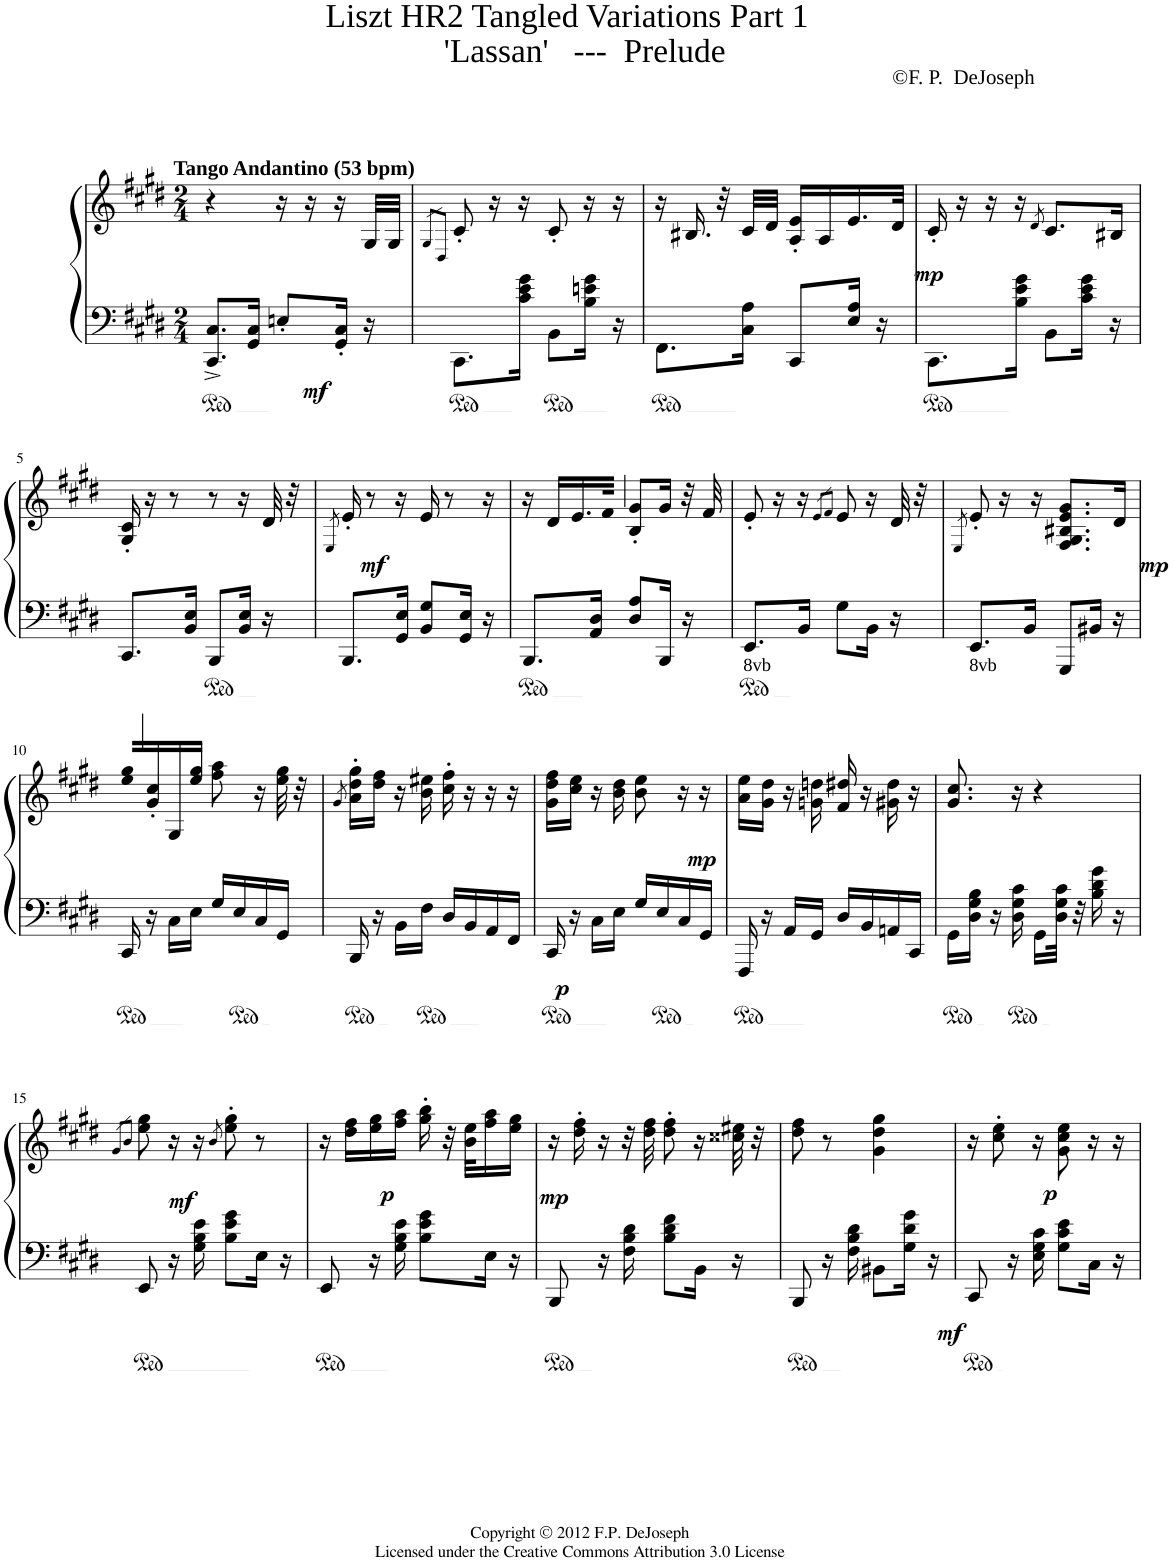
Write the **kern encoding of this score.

**kern	**kern	**dynam
*part1	*part1	*part1
*staff2	*staff1	*staff1/2
*I"Piano	*	*
*I'Pno	*	*
*clefF4	*clefG2	*
*k[f#c#g#d#]	*k[f#c#g#d#]	*
*M2/4	*M2/4	*
=1	=1	=1
!	!LO:TX:a:B:t=Tango Andantino (53 bpm)	!
!	!	!LO:DY:b=2
8.CC#/^ 8.C#/^L	4r	mf
16GG#/ 16C#/Jk	.	.
8En'/L	16r	.
.	16r	.
16GG#/' 16C#/'Jk	16r	.
16r	32G#/LLL	.
.	32G#/JJJ	.
=2	=2	=2
.	8qG#/L	.
.	8qD#/J	.
8.CC#\L	8c#'/	.
.	16r	.
16c#\ 16e\ 16g#\Jk	16r	.
8BB\L	8c#'/	.
16B\ 16en\ 16g#\Jk	16r	.
16r	16r	.
=3	=3	=3
8.FF#\L	16r	.
.	16.B#X/	.
.	32r	.
16C#\ 16A\Jk	32c#/LLL	.
.	32d#/JJJ	.
!	!	!LO:DY:b
8CC#/L	16A/' 16e/'LL	mp
.	16A/	.
16E/ 16A/Jk	16.e/	.
16r	.	.
.	32d#/JJk	.
=4	=4	=4
8.CC#\L	16c#'/	.
.	16r	.
.	16r	.
16B\ 16e\ 16g#\Jk	16r	.
.	8qd#/	.
8BB\L	8.c#/L	.
16c#\ 16e\ 16g#\Jk	.	.
16r	16B#X/Jk	.
!!LO:LB:g=z
=5	=5	=5
8.CC#/L	16G#/' 16c#/'	.
.	16r	.
.	8r	.
16BB/ 16E/Jk	.	.
8BBB/L	8r	.
16BB/ 16E/Jk	16r	.
16r	32d#/	.
.	32r	.
=6	=6	=6
.	8qE/	.
!	!	!LO:DY:b
8.BBB/L	16e'/	mf
.	8r	.
16GG#/ 16E/Jk	16r	.
8BB/ 8G#/L	16e/	.
.	8r	.
16GG#/ 16E/Jk	.	.
16r	16r	.
=7	=7	=7
8.BBB/L	16r	.
.	16d#/LL	.
.	16.e/	.
16AA/ 16D#/Jk	.	.
.	32f#/JJk	.
8D#/ 8A/L	8B/' 8g#/'L	.
16BBB/Jk	16g#/Jk	.
16r	32r	.
.	32f#/	.
=8	=8	=8
*8ba	*	*
8.EEE/L	8e'/	.
.	16r	.
*X8ba	*	*
16BB/Jk	16r	.
.	8qe/L	.
.	8qf#/J	.
8G#\L	8e/	.
16BB\Jk	16r	.
16r	32d#/	.
.	32r	.
=9	=9	=9
.	8qE/	.
*8ba	*	*
8.EEE/L	8e'/	.
.	16r	.
*X8ba	*	*
16BB/Jk	16r	.
!	!	!LO:DY:b
8GGG#/L	8.F#/ 8.G#/ 8.B#X/ 8.e/ 8.g#/L	mp
16BB#X/Jk	.	.
16r	16d#/Jk	.
!!LO:LB:g=z
=10	=10	=10
16CC#/	16ee/ 16gg#/LL	.
16r	16g#/' 16cc#/'	.
16C#\LL	16G#/	.
16E\JJ	16ee/ 16gg#/JJ	.
16G#/LL	8ff#\ 8aa\	.
16E/	.	.
16C#/	16r	.
16GG#/JJ	32ee\ 32gg#\	.
.	32r	.
=11	=11	=11
.	8qg#/	.
16BBB/	16a\' 16dd#\' 16gg#\'LL	.
16r	16dd#\ 16ff#\JJ	.
16BB\LL	16r	.
16F#\JJ	16b\ 16ee#X\	.
16D#/LL	16cc#\' 16ff#\'	.
16BB/	16r	.
16AA/	16r	.
16FF#/JJ	16r	.
=12	=12	=12
!	!	!LO:DY:b=2
16CC#/	16g#\ 16dd#\ 16ff#\LL	p
16r	16cc#\ 16ee\JJ	.
16C#\LL	16r	.
!	!	!LO:DY:b
16E\JJ	16b\ 16dd#\	mp
16G#/LL	8b\ 8ee\	.
16E/	.	.
16C#/	16r	.
16GG#/JJ	16r	.
=13	=13	=13
16FFF#/	16a\ 16ee\LL	.
16r	16g#\ 16dd#\JJ	.
16AA/LL	16r	.
16GG#/JJ	16gn\ 16ddn\	.
16D#/LL	16f#/ 16dd#X/	.
16BB/	16r	.
16AAn/	16g#X\ 16dd#\	.
16CC#/JJ	16r	.
=14	=14	=14
16GG#\LL	8.g#/ 8.cc#/	.
16D#\ 16G#\ 16B\JJ	.	.
16r	.	.
16D#\ 16G#\ 16c#\	16r	.
16GG#\LL	4r	.
32D#\ 32G#\ 32c#\JJk	.	.
32r	.	.
16B\ 16d#\ 16g#\	.	.
16r	.	.
!!LO:LB:g=z
=15	=15	=15
.	8qg#/L	.
.	8qb/J	.
!	!	!LO:DY:b
8EE/	8ee\ 8gg#\	mf
16r	16r	.
16G#\ 16B\ 16e\	16r	.
.	8qb/	.
8B\ 8e\ 8g#\L	8ee\' 8gg#\'	.
16E\Jk	8r	.
16r	.	.
=16	=16	=16
8EE/	16r	.
!	!	!LO:DY:b
.	16dd#\ 16ff#\LL	p
16r	16ee\ 16gg#\	.
16G#\ 16B\ 16e\	16ff#\ 16aa\JJ	.
!	!	!LO:DY:b
8B\ 8e\ 8g#\L	16gg#\' 16bb\'	mp
.	32r	.
.	32b\ 32ee\KLL	.
16E\Jk	16ff#\ 16aa\	.
16r	16ee\ 16gg#\JJ	.
=17	=17	=17
8BBB/	16r	.
.	16dd#\' 16ff#\'	.
16r	16r	.
16F#\ 16B\ 16d#\	32r	.
.	32dd#\ 32ff#\	.
8B\ 8d#\ 8f#\L	8dd#\' 8ff#\'	.
16BB\Jk	16r	.
16r	32cc##X\ 32ee#X\	.
.	32r	.
=18	=18	=18
8BBB/	8dd#\ 8ff#\	.
16r	8r	.
16F#\ 16B\ 16d#\	.	.
!	!	!LO:DY:b
8BB#X\L	4g#\ 4dd#\ 4gg#\	p
16G#\ 16d#\ 16g#\Jk	.	.
16r	.	.
=19	=19	=19
!	!	!LO:DY:b=2
8CC#/	16r	mf
.	8cc#\' 8ee\'	.
16r	.	.
16E\ 16G#\ 16c#\	16r	.
8G#\ 8c#\ 8e\L	8g#\ 8cc#\ 8ee\	.
16C#\Jk	16r	.
16r	16r	.
=	=	=
*-	*-	*-
